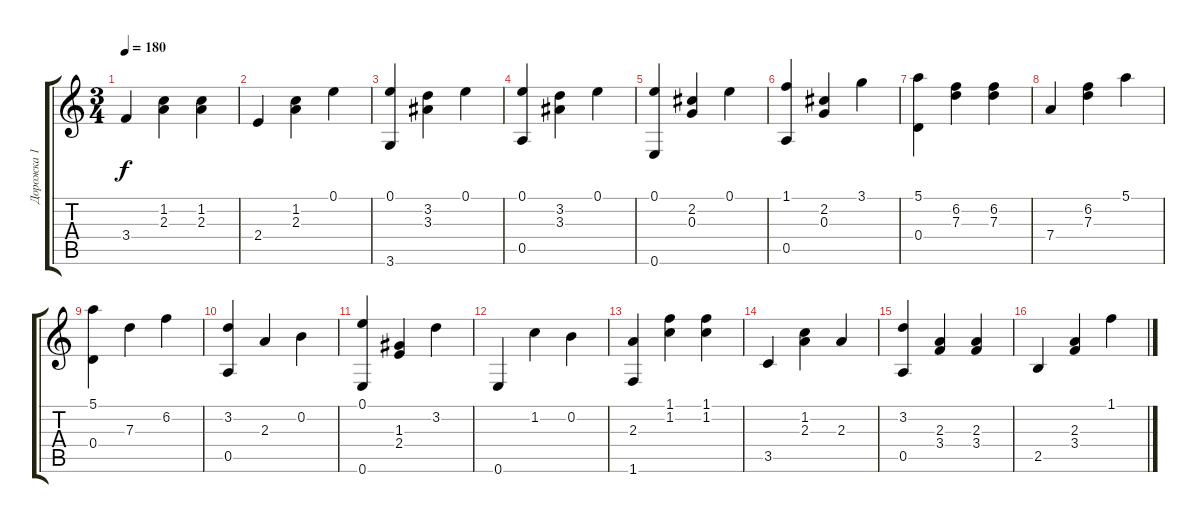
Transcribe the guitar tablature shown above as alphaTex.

\track ("Дорожка 1" "Дорожка 1") {instrument electricguitarjazz}
\staff {score tabs}
\tuning (E4 B3 G3 D3 A2 E2) {hide}
\ts (3 4)
\tempo 180
\clef g2
\ks c
3.4.4{dy f} (1.2 2.3).4 (1.2 2.3).4 |
2.4.4 (1.2 2.3).4 0.1.4 |
(0.1 3.6).4 (3.2 3.3).4 0.1.4 |
(0.1 0.5).4 (3.2 3.3).4 0.1.4 |
(0.1 0.6).4 (2.2 0.3).4 0.1.4 |
(1.1 0.5).4 (2.2 0.3).4 3.1.4 |
(5.1 0.4).4 (6.2 7.3).4 (6.2 7.3).4 |
7.4.4 (6.2 7.3).4 5.1.4 |
(5.1 0.4).4 7.3.4 6.2.4 |
(3.2 0.5).4 2.3.4 0.2.4 |
(0.1 0.6).4 (1.3 2.4).4 3.2.4 |
0.6.4 1.2.4 0.2.4 |
(2.3 1.6).4 (1.1 1.2).4 (1.1 1.2).4 |
3.5.4 (1.2 2.3).4 2.3.4 |
(3.2 0.5).4 (2.3 3.4).4 (2.3 3.4).4 |
2.5.4 (2.3 3.4).4 1.1.4
